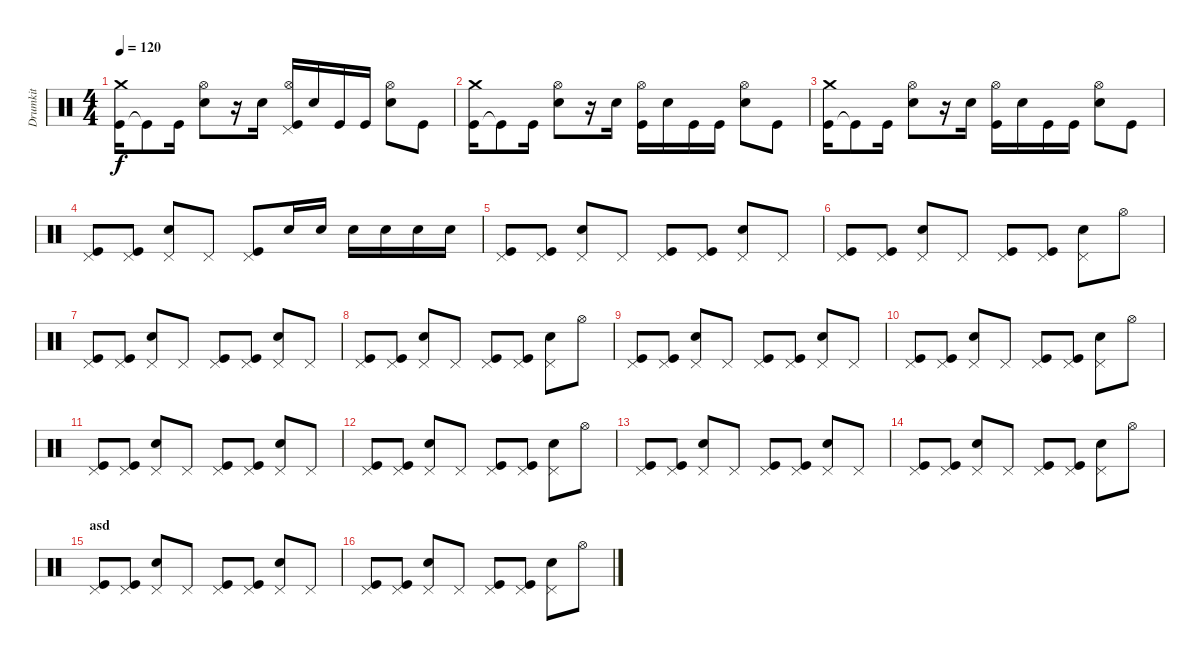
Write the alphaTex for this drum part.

\track ("Drumkit" "Drumkit") {instrument percussion}
\staff {score}
\articulation defaults
\ts (4 4)
\tempo 120
\clef neutral
\ks c
("Kick (hit)" "Crash medium (hit)").16{dy f} "Kick (hit)"{t}.8 "Kick (hit)".16 ("Snare (hit) 2" "Hi-Hat (open)").8 r.16 "Snare (hit) 2".16 ("Kick (hit)" "Pedal Hi-Hat (hit)" "Hi-Hat (open)").16 "Snare (hit) 2".16 "Kick (hit)".16 "Kick (hit)".16 ("Snare (hit) 2" "Hi-Hat (open)").8 "Kick (hit)".8 |
("Kick (hit)" "Crash medium (hit)").16 "Kick (hit)"{t}.8 "Kick (hit)".16 ("Snare (hit) 2" "Hi-Hat (open)").8 r.16 "Snare (hit) 2".16 ("Kick (hit)" "Hi-Hat (open)").16 "Snare (hit) 2".16 "Kick (hit)".16 "Kick (hit)".16 ("Snare (hit) 2" "Hi-Hat (open)").8 "Kick (hit)".8 |
("Kick (hit)" "Crash medium (hit)").16 "Kick (hit)"{t}.8 "Kick (hit)".16 ("Snare (hit) 2" "Hi-Hat (open)").8 r.16 "Snare (hit) 2".16 ("Kick (hit)" "Hi-Hat (open)").16 "Snare (hit) 2".16 "Kick (hit)".16 "Kick (hit)".16 ("Snare (hit) 2" "Hi-Hat (open)").8 "Kick (hit)".8 |
("Kick (hit)" "Pedal Hi-Hat (hit)").8 ("Kick (hit)" "Pedal Hi-Hat (hit)").8 ("Snare (hit) 2" "Pedal Hi-Hat (hit)").8 "Pedal Hi-Hat (hit)".8 ("Kick (hit)" "Pedal Hi-Hat (hit)").8 "Snare (hit) 2".16 "Snare (hit) 2".16 "Snare (hit) 2".16 "Snare (hit) 2".16 "Snare (hit) 2".16 "Snare (hit) 2".16 |
("Kick (hit)" "Pedal Hi-Hat (hit)").8 ("Kick (hit)" "Pedal Hi-Hat (hit)").8 ("Snare (hit) 2" "Pedal Hi-Hat (hit)").8 "Pedal Hi-Hat (hit)".8 ("Kick (hit)" "Pedal Hi-Hat (hit)").8 ("Kick (hit)" "Pedal Hi-Hat (hit)").8 ("Snare (hit) 2" "Pedal Hi-Hat (hit)").8 "Pedal Hi-Hat (hit)".8 |
("Kick (hit)" "Pedal Hi-Hat (hit)").8 ("Kick (hit)" "Pedal Hi-Hat (hit)").8 ("Snare (hit) 2" "Pedal Hi-Hat (hit)").8 "Pedal Hi-Hat (hit)".8 ("Kick (hit)" "Pedal Hi-Hat (hit)").8 ("Kick (hit)" "Pedal Hi-Hat (hit)").8 ("Snare (hit) 2" "Pedal Hi-Hat (hit)").8 "Hi-Hat (open)".8 |
("Kick (hit)" "Pedal Hi-Hat (hit)").8 ("Kick (hit)" "Pedal Hi-Hat (hit)").8 ("Snare (hit) 2" "Pedal Hi-Hat (hit)").8 "Pedal Hi-Hat (hit)".8 ("Kick (hit)" "Pedal Hi-Hat (hit)").8 ("Kick (hit)" "Pedal Hi-Hat (hit)").8 ("Snare (hit) 2" "Pedal Hi-Hat (hit)").8 "Pedal Hi-Hat (hit)".8 |
("Kick (hit)" "Pedal Hi-Hat (hit)").8 ("Kick (hit)" "Pedal Hi-Hat (hit)").8 ("Snare (hit) 2" "Pedal Hi-Hat (hit)").8 "Pedal Hi-Hat (hit)".8 ("Kick (hit)" "Pedal Hi-Hat (hit)").8 ("Kick (hit)" "Pedal Hi-Hat (hit)").8 ("Snare (hit) 2" "Pedal Hi-Hat (hit)").8 "Hi-Hat (open)".8 |
("Kick (hit)" "Pedal Hi-Hat (hit)").8 ("Kick (hit)" "Pedal Hi-Hat (hit)").8 ("Snare (hit) 2" "Pedal Hi-Hat (hit)").8 "Pedal Hi-Hat (hit)".8 ("Kick (hit)" "Pedal Hi-Hat (hit)").8 ("Kick (hit)" "Pedal Hi-Hat (hit)").8 ("Snare (hit) 2" "Pedal Hi-Hat (hit)").8 "Pedal Hi-Hat (hit)".8 |
("Kick (hit)" "Pedal Hi-Hat (hit)").8 ("Kick (hit)" "Pedal Hi-Hat (hit)").8 ("Snare (hit) 2" "Pedal Hi-Hat (hit)").8 "Pedal Hi-Hat (hit)".8 ("Kick (hit)" "Pedal Hi-Hat (hit)").8 ("Kick (hit)" "Pedal Hi-Hat (hit)").8 ("Snare (hit) 2" "Pedal Hi-Hat (hit)").8 "Hi-Hat (open)".8 |
("Kick (hit)" "Pedal Hi-Hat (hit)").8 ("Kick (hit)" "Pedal Hi-Hat (hit)").8 ("Snare (hit) 2" "Pedal Hi-Hat (hit)").8 "Pedal Hi-Hat (hit)".8 ("Kick (hit)" "Pedal Hi-Hat (hit)").8 ("Kick (hit)" "Pedal Hi-Hat (hit)").8 ("Snare (hit) 2" "Pedal Hi-Hat (hit)").8 "Pedal Hi-Hat (hit)".8 |
("Kick (hit)" "Pedal Hi-Hat (hit)").8 ("Kick (hit)" "Pedal Hi-Hat (hit)").8 ("Snare (hit) 2" "Pedal Hi-Hat (hit)").8 "Pedal Hi-Hat (hit)".8 ("Kick (hit)" "Pedal Hi-Hat (hit)").8 ("Kick (hit)" "Pedal Hi-Hat (hit)").8 ("Snare (hit) 2" "Pedal Hi-Hat (hit)").8 "Hi-Hat (open)".8 |
("Kick (hit)" "Pedal Hi-Hat (hit)").8 ("Kick (hit)" "Pedal Hi-Hat (hit)").8 ("Snare (hit) 2" "Pedal Hi-Hat (hit)").8 "Pedal Hi-Hat (hit)".8 ("Kick (hit)" "Pedal Hi-Hat (hit)").8 ("Kick (hit)" "Pedal Hi-Hat (hit)").8 ("Snare (hit) 2" "Pedal Hi-Hat (hit)").8 "Pedal Hi-Hat (hit)".8 |
("Kick (hit)" "Pedal Hi-Hat (hit)").8 ("Kick (hit)" "Pedal Hi-Hat (hit)").8 ("Snare (hit) 2" "Pedal Hi-Hat (hit)").8 "Pedal Hi-Hat (hit)".8 ("Kick (hit)" "Pedal Hi-Hat (hit)").8 ("Kick (hit)" "Pedal Hi-Hat (hit)").8 ("Snare (hit) 2" "Pedal Hi-Hat (hit)").8 "Hi-Hat (open)".8 |
\section ("" "asd")
("Kick (hit)" "Pedal Hi-Hat (hit)").8 ("Kick (hit)" "Pedal Hi-Hat (hit)").8 ("Snare (hit) 2" "Pedal Hi-Hat (hit)").8 "Pedal Hi-Hat (hit)".8 ("Kick (hit)" "Pedal Hi-Hat (hit)").8 ("Kick (hit)" "Pedal Hi-Hat (hit)").8 ("Snare (hit) 2" "Pedal Hi-Hat (hit)").8 "Pedal Hi-Hat (hit)".8 |
("Kick (hit)" "Pedal Hi-Hat (hit)").8 ("Kick (hit)" "Pedal Hi-Hat (hit)").8 ("Snare (hit) 2" "Pedal Hi-Hat (hit)").8 "Pedal Hi-Hat (hit)".8 ("Kick (hit)" "Pedal Hi-Hat (hit)").8 ("Kick (hit)" "Pedal Hi-Hat (hit)").8 ("Snare (hit) 2" "Pedal Hi-Hat (hit)").8 "Hi-Hat (open)".8
